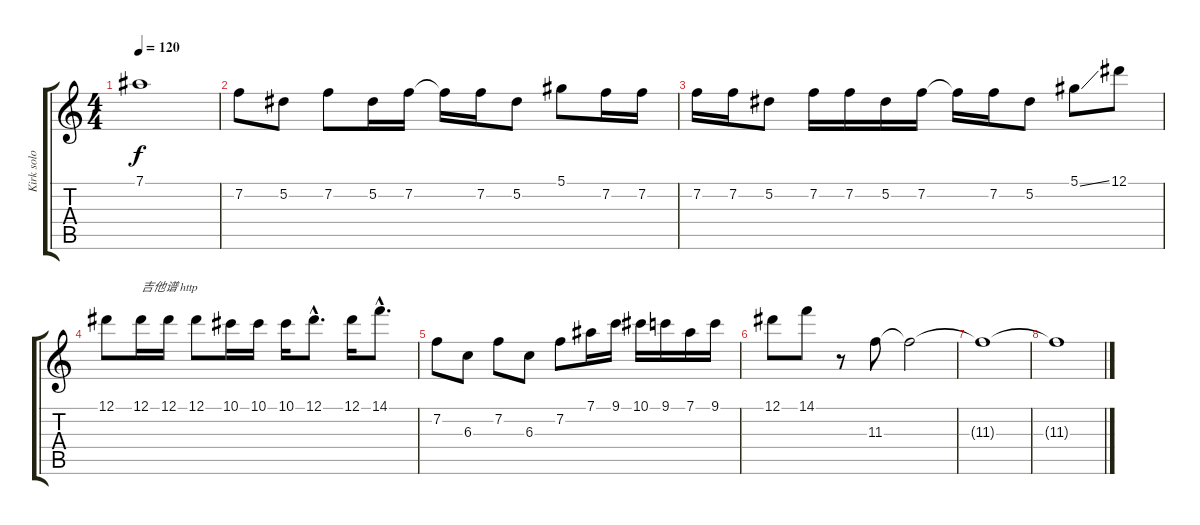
\track ("Kirk solo" "Kirk solo") {instrument distortionguitar}
\staff {score tabs}
\tuning (Eb4 Bb3 Gb3 Db3 Ab2 Eb2) {hide}
\ts (4 4)
\tempo 120
\clef g2
\ks c
7.1.1{dy f} |
7.2.8 5.2.8 7.2.8 5.2.16 7.2.16 7.2{t}.16 7.2.16 5.2.8 5.1.8 7.2.16 7.2.16 |
7.2.16 7.2.16 5.2.8 7.2.16 7.2.16 5.2.16 7.2.16 7.2{t}.16 7.2.16 5.2.8 5.1{ss}.8 12.1.8 |
12.1.8 12.1.16{txt "吉他谱 http"} 12.1.16 12.1.8 10.1.16 10.1.16 10.1.16 12.1{hac}.8{d} 12.1.16 14.1{hac}.8{d} |
7.2.8 6.3.8 7.2.8 6.3.8 7.2.8 7.1.16 9.1.16 10.1.16 9.1.16 7.1.16 9.1.16 |
12.1.8 14.1.8 r.8 11.3.8 11.3{t}.2 |
11.3{t}.1 |
11.3{t}.1
